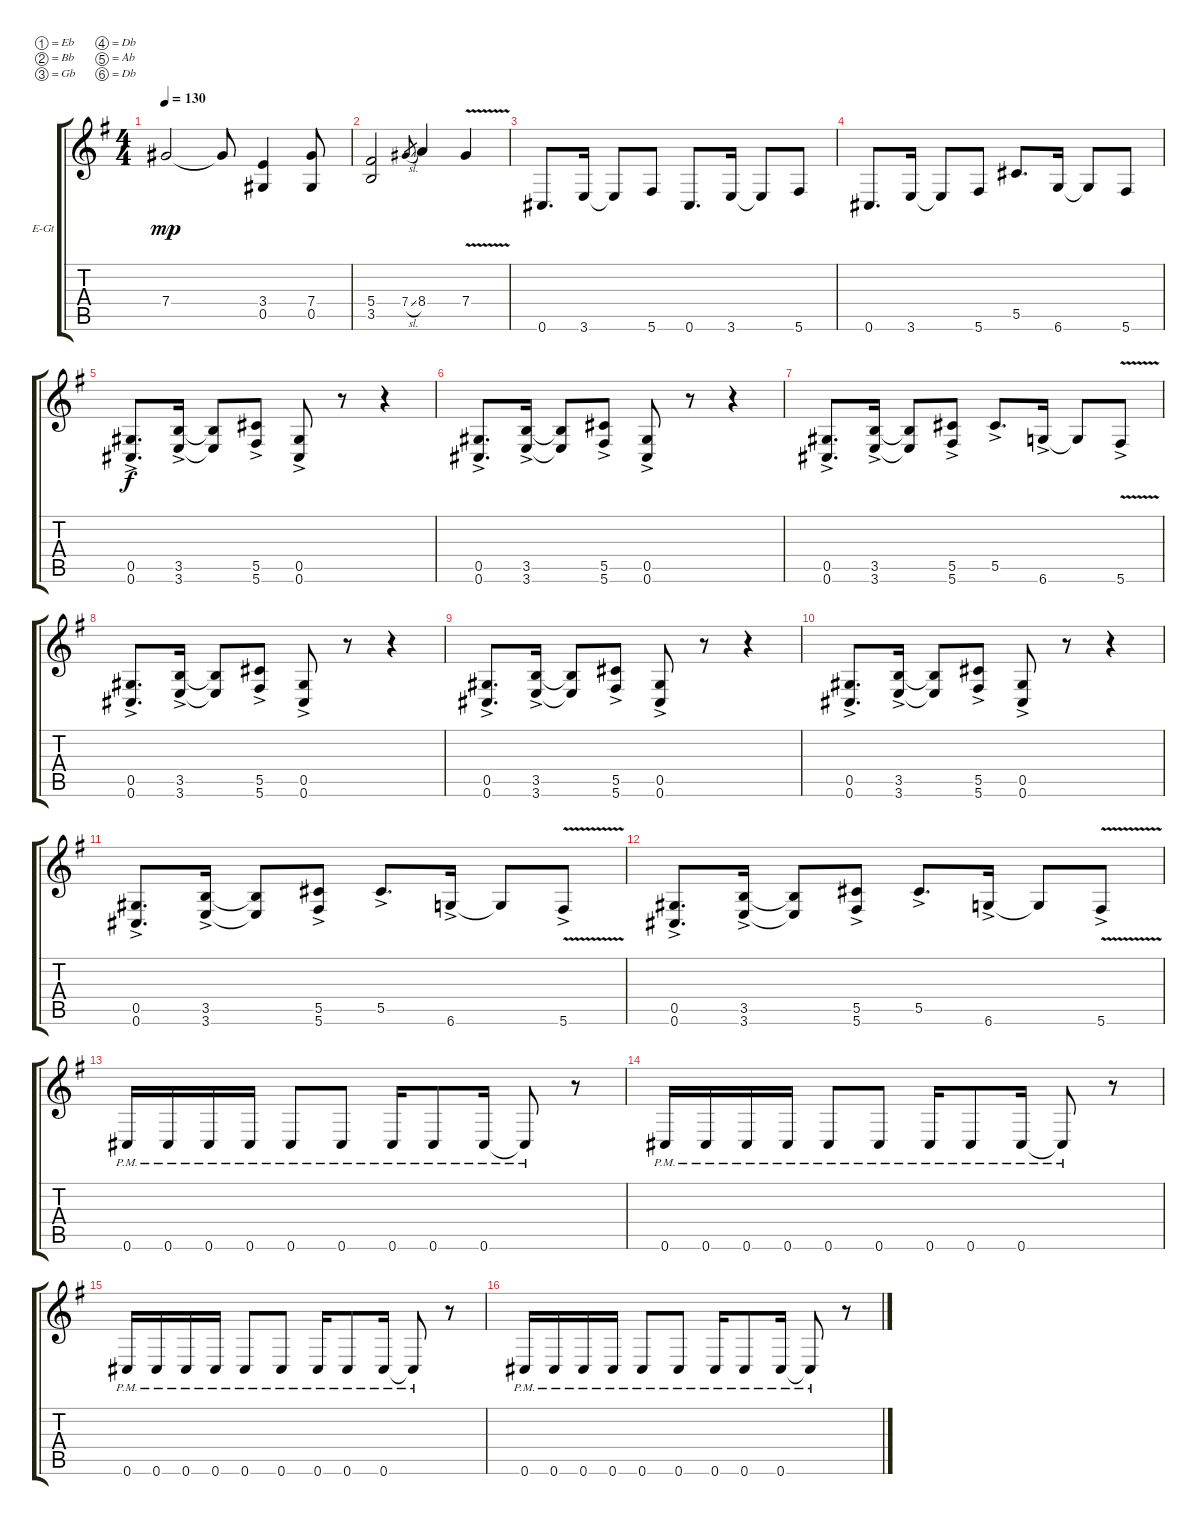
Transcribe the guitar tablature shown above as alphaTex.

\bracketExtendMode groupsimilarinstruments
\firstSystemTrackNameOrientation horizontal
\otherSystemsTrackNameOrientation horizontal
\track ("Gt 2" "E-Gt") {instrument distortionguitar}
\staff {score tabs}
\tuning (Eb4 Bb3 Gb3 Db3 Ab2 Db2)
\ts (4 4)
\tempo 130
\clef g2
\scale
1.05549
\ks g
7.4.2{dy mp} 7.4{t}.8 (3.4 0.5).4 (0.5 7.4).8 |
\scale
0.944515 (3.5 5.4).2 7.4{sl}.8{gr} 8.4.4 7.4{v}.4 |
\scale
1.05549 0.6.8{d} 3.6.16 3.6{t}.8 5.6.8 0.6.8{d} 3.6.16 3.6{t}.8 5.6.8 |
\scale
0.944515 0.6.8{d} 3.6.16 3.6{t}.8 5.6.8 5.5.8{d} 6.6.16 6.6{t}.8 5.6.8 |
\scale
1.05549 (0.5{ac} 0.6{ac}).8{d dy f} (3.5{ac} 3.6{ac}).16 (3.5{t} 3.6{t}).8 (5.5{ac} 5.6{ac}).8 (0.5{ac} 0.6{ac}).8 r.8 r.4 |
\scale
0.944515 (0.5{ac} 0.6{ac}).8{d} (3.5{ac} 3.6{ac}).16 (3.5{t} 3.6{t}).8 (5.5{ac} 5.6{ac}).8 (0.5{ac} 0.6{ac}).8 r.8 r.4 |
\scale
1.05549 (0.5{ac} 0.6{ac}).8{d} (3.5{ac} 3.6{ac}).16 (3.5{t} 3.6{t}).8 (5.5{ac} 5.6{ac}).8 5.5{ac}.8{d} 6.6{ac}.16 6.6{t}.8 5.6{v ac}.8 |
\scale
0.944515 (0.5{ac} 0.6{ac}).8{d} (3.5{ac} 3.6{ac}).16 (3.5{t} 3.6{t}).8 (5.5{ac} 5.6{ac}).8 (0.5{ac} 0.6{ac}).8 r.8 r.4 |
\scale
1.05549 (0.5{ac} 0.6{ac}).8{d} (3.5{ac} 3.6{ac}).16 (3.5{t} 3.6{t}).8 (5.5{ac} 5.6{ac}).8 (0.5{ac} 0.6{ac}).8 r.8 r.4 |
\scale
0.944515 (0.5{ac} 0.6{ac}).8{d} (3.5{ac} 3.6{ac}).16 (3.5{t} 3.6{t}).8 (5.5{ac} 5.6{ac}).8 (0.5{ac} 0.6{ac}).8 r.8 r.4 |
\scale
1.05549 (0.5{ac} 0.6{ac}).8{d} (3.5{ac} 3.6{ac}).16 (3.5{t} 3.6{t}).8 (5.5{ac} 5.6{ac}).8 5.5{ac}.8{d} 6.6{ac}.16 6.6{t}.8 5.6{v ac}.8 |
\scale
0.944515 (0.5{ac} 0.6{ac}).8{d} (3.5{ac} 3.6{ac}).16 (3.5{t} 3.6{t}).8 (5.5{ac} 5.6{ac}).8 5.5{ac}.8{d} 6.6{ac}.16 6.6{t}.8 5.6{v ac}.8 |
\scale
1.05549 0.6{pm}.16 0.6{pm}.16 0.6{pm}.16 0.6{pm}.16 0.6{pm}.8 0.6{pm}.8 0.6{pm}.16 0.6{pm}.8 0.6{pm}.16 0.6{pm t}.8 r.8 |
\scale
0.944515 0.6{pm}.16 0.6{pm}.16 0.6{pm}.16 0.6{pm}.16 0.6{pm}.8 0.6{pm}.8 0.6{pm}.16 0.6{pm}.8 0.6{pm}.16 0.6{pm t}.8 r.8 |
\scale
1.05549 0.6{pm}.16 0.6{pm}.16 0.6{pm}.16 0.6{pm}.16 0.6{pm}.8 0.6{pm}.8 0.6{pm}.16 0.6{pm}.8 0.6{pm}.16 0.6{pm t}.8 r.8 |
\scale
0.944515 0.6{pm}.16 0.6{pm}.16 0.6{pm}.16 0.6{pm}.16 0.6{pm}.8 0.6{pm}.8 0.6{pm}.16 0.6{pm}.8 0.6{pm}.16 0.6{pm t}.8 r.8
